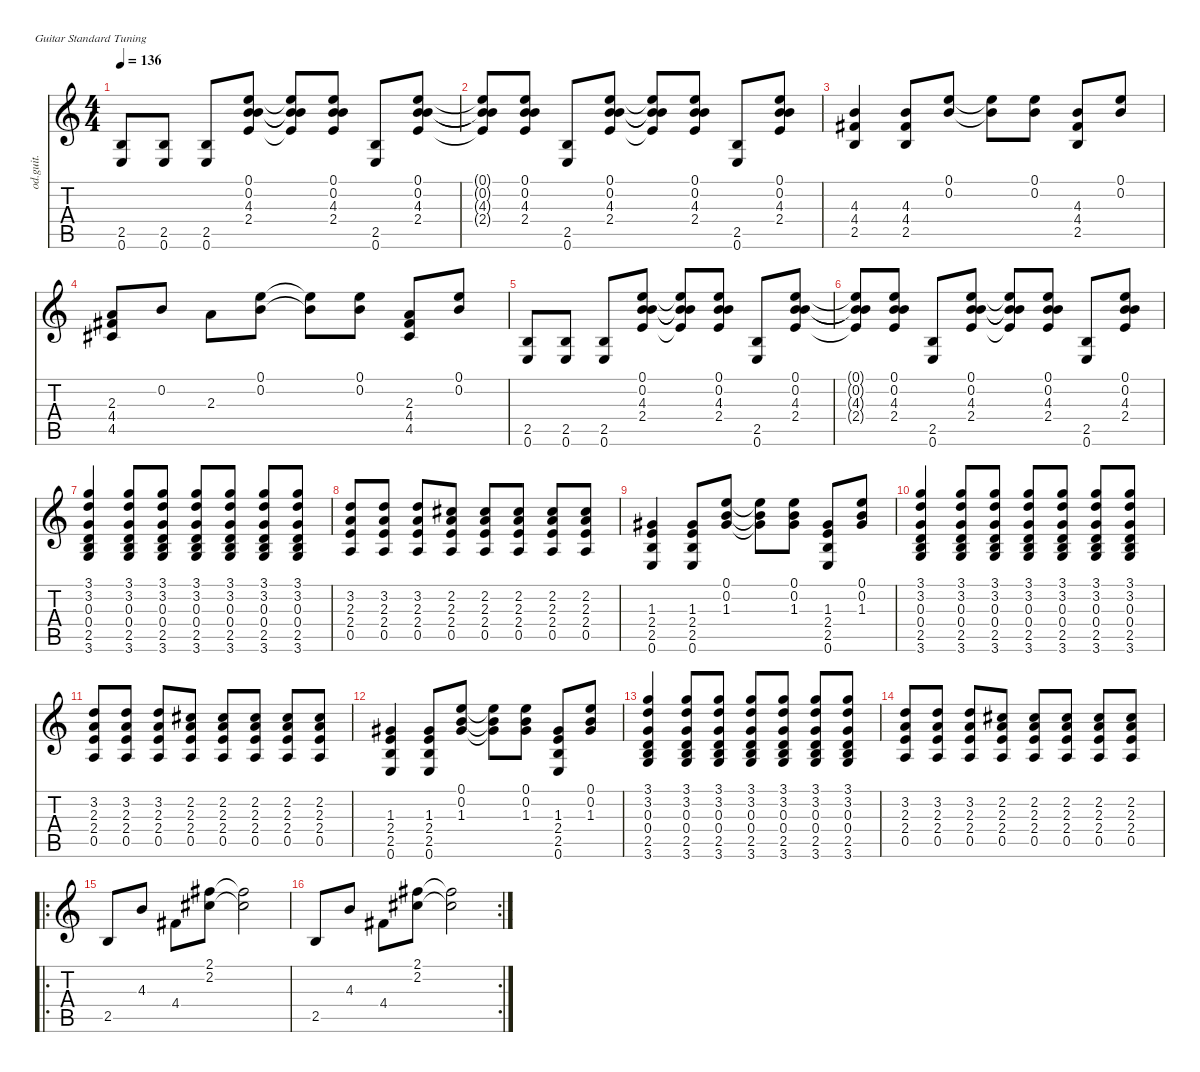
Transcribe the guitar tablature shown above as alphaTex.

\defaultSystemsLayout 4
\hideDynamics
\bracketExtendMode nobrackets
\otherSystemsTrackNameOrientation horizontal
\track ("Guitar 2" "od.guit.") {instrument overdrivenguitar}
\staff {score tabs}
\tuning (E4 B3 G3 D3 A2 E2)
\ts (4 4)
\tempo 136
\clef g2
\ks c
(2.5 0.6).8{dy f} (2.5 0.6).8 (2.5 0.6).8 (0.1 0.2 4.3 2.4).8 (0.1{t} 0.2{t} 4.3{t} 2.4{t}).8 (0.1 0.2 4.3 2.4).8 (2.5 0.6).8 (0.1 0.2 4.3 2.4).8 |
(0.1{t} 0.2{t} 4.3{t} 2.4{t}).8 (0.1 0.2 4.3 2.4).8 (2.5 0.6).8 (0.1 0.2 4.3 2.4).8 (0.1{t} 0.2{t} 4.3{t} 2.4{t}).8 (0.1 0.2 4.3 2.4).8 (2.5 0.6).8 (0.1 0.2 4.3 2.4).8 |
(4.3 4.4{acc #} 2.5).4 (4.3 4.4{acc #} 2.5).8 (0.1 0.2).8 (0.1{t} 0.2{t}).8 (0.1 0.2).8 (4.3 4.4{acc #} 2.5).8 (0.1 0.2).8 |
(2.3 4.4{acc #} 4.5{acc #}).8 0.2.8 2.3.8 (0.1 0.2).8 (0.1{t} 0.2{t}).8 (0.1 0.2).8 (2.3 4.4{acc #} 4.5{acc #}).8 (0.1 0.2).8 |
(2.5 0.6).8 (2.5 0.6).8 (2.5 0.6).8 (0.1 0.2 4.3 2.4).8 (0.1{t} 0.2{t} 4.3{t} 2.4{t}).8 (0.1 0.2 4.3 2.4).8 (2.5 0.6).8 (0.1 0.2 4.3 2.4).8 |
(0.1{t} 0.2{t} 4.3{t} 2.4{t}).8 (0.1 0.2 4.3 2.4).8 (2.5 0.6).8 (0.1 0.2 4.3 2.4).8 (0.1{t} 0.2{t} 4.3{t} 2.4{t}).8 (0.1 0.2 4.3 2.4).8 (2.5 0.6).8 (0.1 0.2 4.3 2.4).8 |
(3.1 3.2 0.3 0.4 2.5 3.6).4 (3.1 3.2 0.3 0.4 2.5 3.6).8 (3.1 3.2 0.3 0.4 2.5 3.6).8 (3.1 3.2 0.3 0.4 2.5 3.6).8 (3.1 3.2 0.3 0.4 2.5 3.6).8 (3.1 3.2 0.3 0.4 2.5 3.6).8 (3.1 3.2 0.3 0.4 2.5 3.6).8 |
(3.2 2.3 2.4 0.5).8 (3.2 2.3 2.4 0.5).8 (3.2 2.3 2.4 0.5).8 (2.2{acc #} 2.3 2.4 0.5).8 (2.2{acc #} 2.3 2.4 0.5).8 (2.2{acc #} 2.3 2.4 0.5).8 (2.2{acc #} 2.3 2.4 0.5).8 (2.2{acc #} 2.3 2.4 0.5).8 |
(1.3{acc #} 2.4 2.5 0.6).4 (1.3{acc #} 2.4 2.5 0.6).8 (0.1 0.2 1.3{acc #}).8 (0.1{t} 0.2{t} 1.3{t acc #}).8 (0.1 0.2 1.3{acc #}).8 (1.3{acc #} 2.4 2.5 0.6).8 (0.1 0.2 1.3{acc #}).8 |
(3.1 3.2 0.3 0.4 2.5 3.6).4 (3.1 3.2 0.3 0.4 2.5 3.6).8 (3.1 3.2 0.3 0.4 2.5 3.6).8 (3.1 3.2 0.3 0.4 2.5 3.6).8 (3.1 3.2 0.3 0.4 2.5 3.6).8 (3.1 3.2 0.3 0.4 2.5 3.6).8 (3.1 3.2 0.3 0.4 2.5 3.6).8 |
(3.2 2.3 2.4 0.5).8 (3.2 2.3 2.4 0.5).8 (3.2 2.3 2.4 0.5).8 (2.2{acc #} 2.3 2.4 0.5).8 (2.2{acc #} 2.3 2.4 0.5).8 (2.2{acc #} 2.3 2.4 0.5).8 (2.2{acc #} 2.3 2.4 0.5).8 (2.2{acc #} 2.3 2.4 0.5).8 |
(1.3{acc #} 2.4 2.5 0.6).4 (1.3{acc #} 2.4 2.5 0.6).8 (0.1 0.2 1.3{acc #}).8 (0.1{t} 0.2{t} 1.3{t acc #}).8 (0.1 0.2 1.3{acc #}).8 (1.3{acc #} 2.4 2.5 0.6).8 (0.1 0.2 1.3{acc #}).8 |
(3.1 3.2 0.3 0.4 2.5 3.6).4 (3.1 3.2 0.3 0.4 2.5 3.6).8 (3.1 3.2 0.3 0.4 2.5 3.6).8 (3.1 3.2 0.3 0.4 2.5 3.6).8 (3.1 3.2 0.3 0.4 2.5 3.6).8 (3.1 3.2 0.3 0.4 2.5 3.6).8 (3.1 3.2 0.3 0.4 2.5 3.6).8 |
(3.2 2.3 2.4 0.5).8 (3.2 2.3 2.4 0.5).8 (3.2 2.3 2.4 0.5).8 (2.2{acc #} 2.3 2.4 0.5).8 (2.2{acc #} 2.3 2.4 0.5).8 (2.2{acc #} 2.3 2.4 0.5).8 (2.2{acc #} 2.3 2.4 0.5).8 (2.2{acc #} 2.3 2.4 0.5).8 |
\ro
2.5.8 4.3.8 4.4{acc #}.8 (2.1{acc #} 2.2{acc #}).8 (2.1{t acc #} 2.2{t acc #}).2 |
\rc 2
2.5.8 4.3.8 4.4{acc #}.8 (2.1{acc #} 2.2{acc #}).8 (2.1{t acc #} 2.2{t acc #}).2
